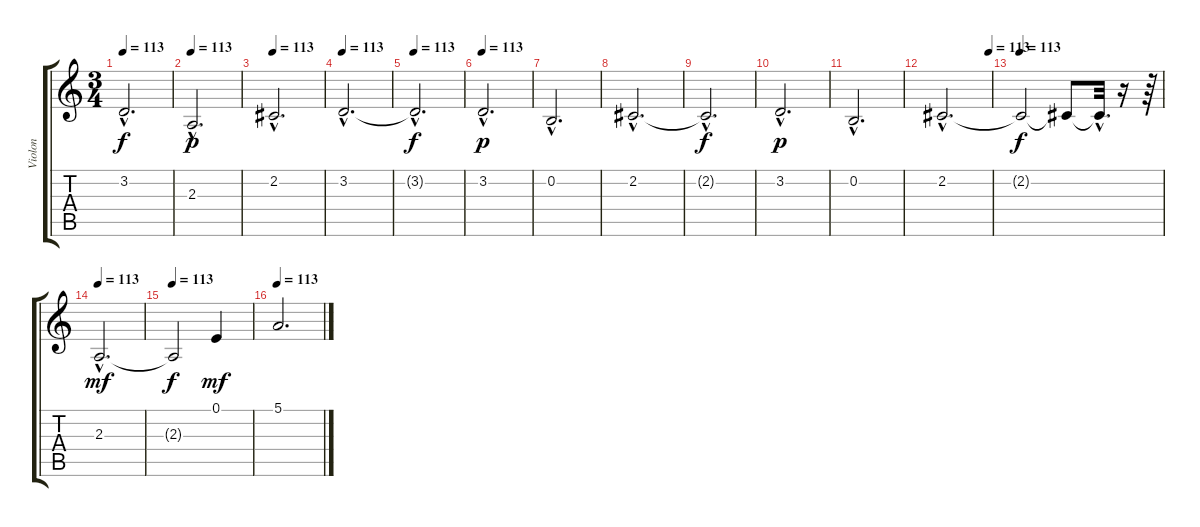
\track ("Violon" "Violon") {instrument violin}
\staff {score tabs}
\tuning (E4 B3 G3 D3 A2 E2) {hide}
\ts (3 4)
\tempo 113
\clef g2
\ks c
3.2{hac t}.2{d dy f} |
\tempo 113
2.3{hac}.2{d dy p} |
\tempo 113
2.2{hac}.2{d} |
\tempo 113
3.2{hac}.2{d} |
\tempo 113
3.2{hac t}.2{d dy f} |
\tempo 113
3.2{hac}.2{d dy p} |
0.2{hac}.2{d} |
2.2{hac}.2{d} |
2.2{hac t}.2{d dy f} |
3.2{hac}.2{d dy p} |
0.2{hac}.2{d} |
\tempo (113 0.9583333333333334)
2.2{hac}.2{d} |
\tempo 113
2.2{t}.2{dy f} 2.2{t}.8 2.2{hac t}.32{d} r.16 r.64 |
\tempo 113
2.3{hac}.2{d dy mf} |
\tempo 113
2.3{t}.2{dy f} 0.1.4{dy mf} |
\tempo 113
5.1.2{d}
